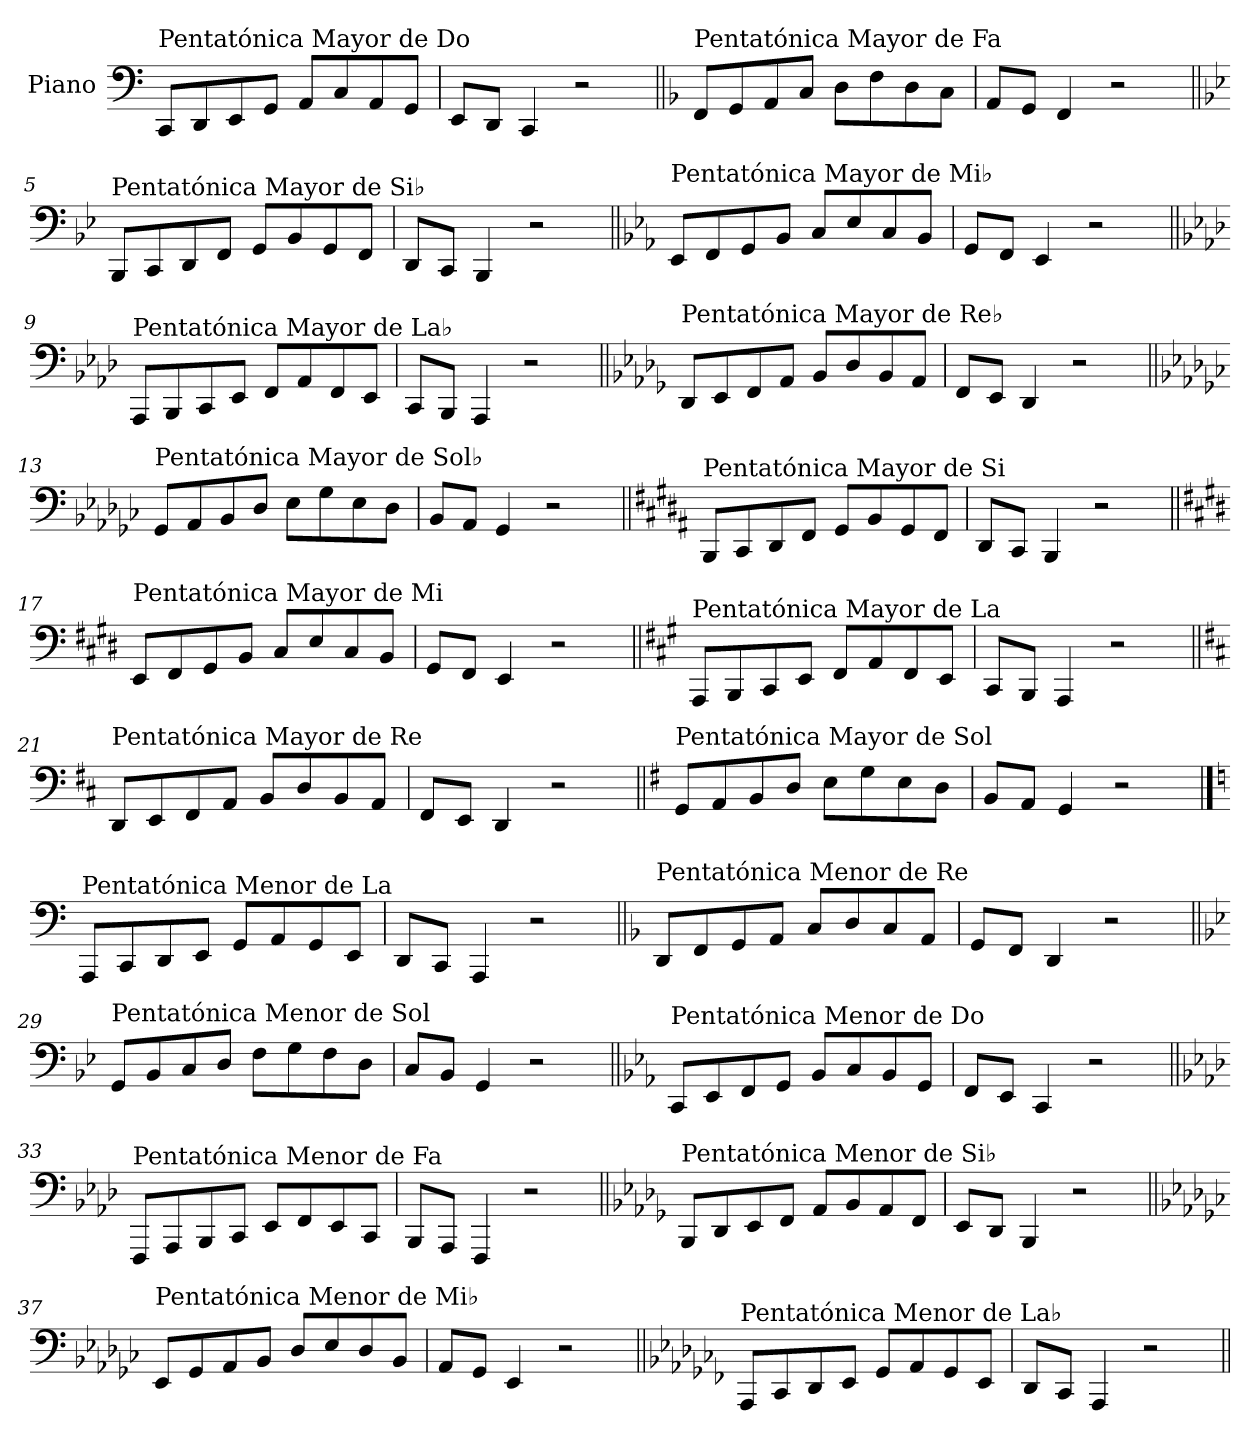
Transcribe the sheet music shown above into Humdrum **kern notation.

**kern
*part1
*staff1
*I"Piano
*I'Pno.
*clefF4
*k[]
=1
!LO:TX:a:t=Pentatónica Mayor de Do
8CC/L
8DD/
8EE/
8GG/J
8AA/L
8C/
8AA/
8GG/J
=2
8EE/L
8DD/J
4CC/
2r
=3||
*k[b-]
!LO:TX:a:t=Pentatónica Mayor de Fa
8FF/L
8GG/
8AA/
8C/J
8D\L
8F\
8D\
8C\J
=4
8AA/L
8GG/J
4FF/
2r
!!LO:LB:g=z
=5||
*k[b-e-]
!LO:TX:a:t=Pentatónica Mayor de Si♭
8BBB-/L
8CC/
8DD/
8FF/J
8GG/L
8BB-/
8GG/
8FF/J
=6
8DD/L
8CC/J
4BBB-/
2r
=7||
*k[b-e-a-]
!LO:TX:a:t=Pentatónica Mayor de Mi♭
8EE-/L
8FF/
8GG/
8BB-/J
8C/L
8E-/
8C/
8BB-/J
=8
8GG/L
8FF/J
4EE-/
2r
!!LO:LB:g=z
=9||
*k[b-e-a-d-]
!LO:TX:a:t=Pentatónica Mayor de La♭
8AAA-/L
8BBB-/
8CC/
8EE-/J
8FF/L
8AA-/
8FF/
8EE-/J
=10
8CC/L
8BBB-/J
4AAA-/
2r
=11||
*k[b-e-a-d-g-]
!LO:TX:a:t=Pentatónica Mayor de Re♭
8DD-/L
8EE-/
8FF/
8AA-/J
8BB-/L
8D-/
8BB-/
8AA-/J
=12
8FF/L
8EE-/J
4DD-/
2r
!!LO:LB:g=z
=13||
*k[b-e-a-d-g-c-]
!LO:TX:a:t=Pentatónica Mayor de Sol♭
8GG-/L
8AA-/
8BB-/
8D-/J
8E-\L
8G-\
8E-\
8D-\J
=14
8BB-/L
8AA-/J
4GG-/
2r
=15||
*k[f#c#g#d#a#]
!LO:TX:a:t=Pentatónica Mayor de Si
8BBB/L
8CC#/
8DD#/
8FF#/J
8GG#/L
8BB/
8GG#/
8FF#/J
=16
8DD#/L
8CC#/J
4BBB/
2r
!!LO:LB:g=z
=17||
*k[f#c#g#d#]
!LO:TX:a:t=Pentatónica Mayor de Mi
8EE/L
8FF#/
8GG#/
8BB/J
8C#/L
8E/
8C#/
8BB/J
=18
8GG#/L
8FF#/J
4EE/
2r
=19||
*k[f#c#g#]
!LO:TX:a:t=Pentatónica Mayor de La
8AAA/L
8BBB/
8CC#/
8EE/J
8FF#/L
8AA/
8FF#/
8EE/J
=20
8CC#/L
8BBB/J
4AAA/
2r
!!LO:LB:g=z
=21||
*k[f#c#]
!LO:TX:a:t=Pentatónica Mayor de Re
8DD/L
8EE/
8FF#/
8AA/J
8BB/L
8D/
8BB/
8AA/J
=22
8FF#/L
8EE/J
4DD/
2r
=23||
*k[f#]
!LO:TX:a:t=Pentatónica Mayor de Sol
8GG/L
8AA/
8BB/
8D/J
8E\L
8G\
8E\
8D\J
=24
8BB/L
8AA/J
4GG/
2r
!!LO:PB:g=z
==25
*k[]
!LO:TX:a:t=Pentatónica Menor de La
8AAA/L
8CC/
8DD/
8EE/J
8GG/L
8AA/
8GG/
8EE/J
=26
8DD/L
8CC/J
4AAA/
2r
=27||
*k[b-]
!LO:TX:a:t=Pentatónica Menor de Re
8DD/L
8FF/
8GG/
8AA/J
8C/L
8D/
8C/
8AA/J
=28
8GG/L
8FF/J
4DD/
2r
!!LO:LB:g=z
=29||
*k[b-e-]
!LO:TX:a:t=Pentatónica Menor de Sol
8GG/L
8BB-/
8C/
8D/J
8F\L
8G\
8F\
8D\J
=30
8C/L
8BB-/J
4GG/
2r
=31||
*k[b-e-a-]
!LO:TX:a:t=Pentatónica Menor de Do
8CC/L
8EE-/
8FF/
8GG/J
8BB-/L
8C/
8BB-/
8GG/J
=32
8FF/L
8EE-/J
4CC/
2r
!!LO:LB:g=z
=33||
*k[b-e-a-d-]
!LO:TX:a:t=Pentatónica Menor de Fa
8FFF/L
8AAA-/
8BBB-/
8CC/J
8EE-/L
8FF/
8EE-/
8CC/J
=34
8BBB-/L
8AAA-/J
4FFF/
2r
=35||
*k[b-e-a-d-g-]
!LO:TX:a:t=Pentatónica Menor de Si♭
8BBB-/L
8DD-/
8EE-/
8FF/J
8AA-/L
8BB-/
8AA-/
8FF/J
=36
8EE-/L
8DD-/J
4BBB-/
2r
!!LO:LB:g=z
=37||
*k[b-e-a-d-g-c-]
!LO:TX:a:t=Pentatónica Menor de Mi♭
8EE-/L
8GG-/
8AA-/
8BB-/J
8D-/L
8E-/
8D-/
8BB-/J
=38
8AA-/L
8GG-/J
4EE-/
2r
=39||
*k[b-e-a-d-g-c-f-]
!LO:TX:a:t=Pentatónica Menor de La♭
8AAA-/L
8CC-/
8DD-/
8EE-/J
8GG-/L
8AA-/
8GG-/
8EE-/J
=40
8DD-/L
8CC-/J
4AAA-/
2r
=||
*-
